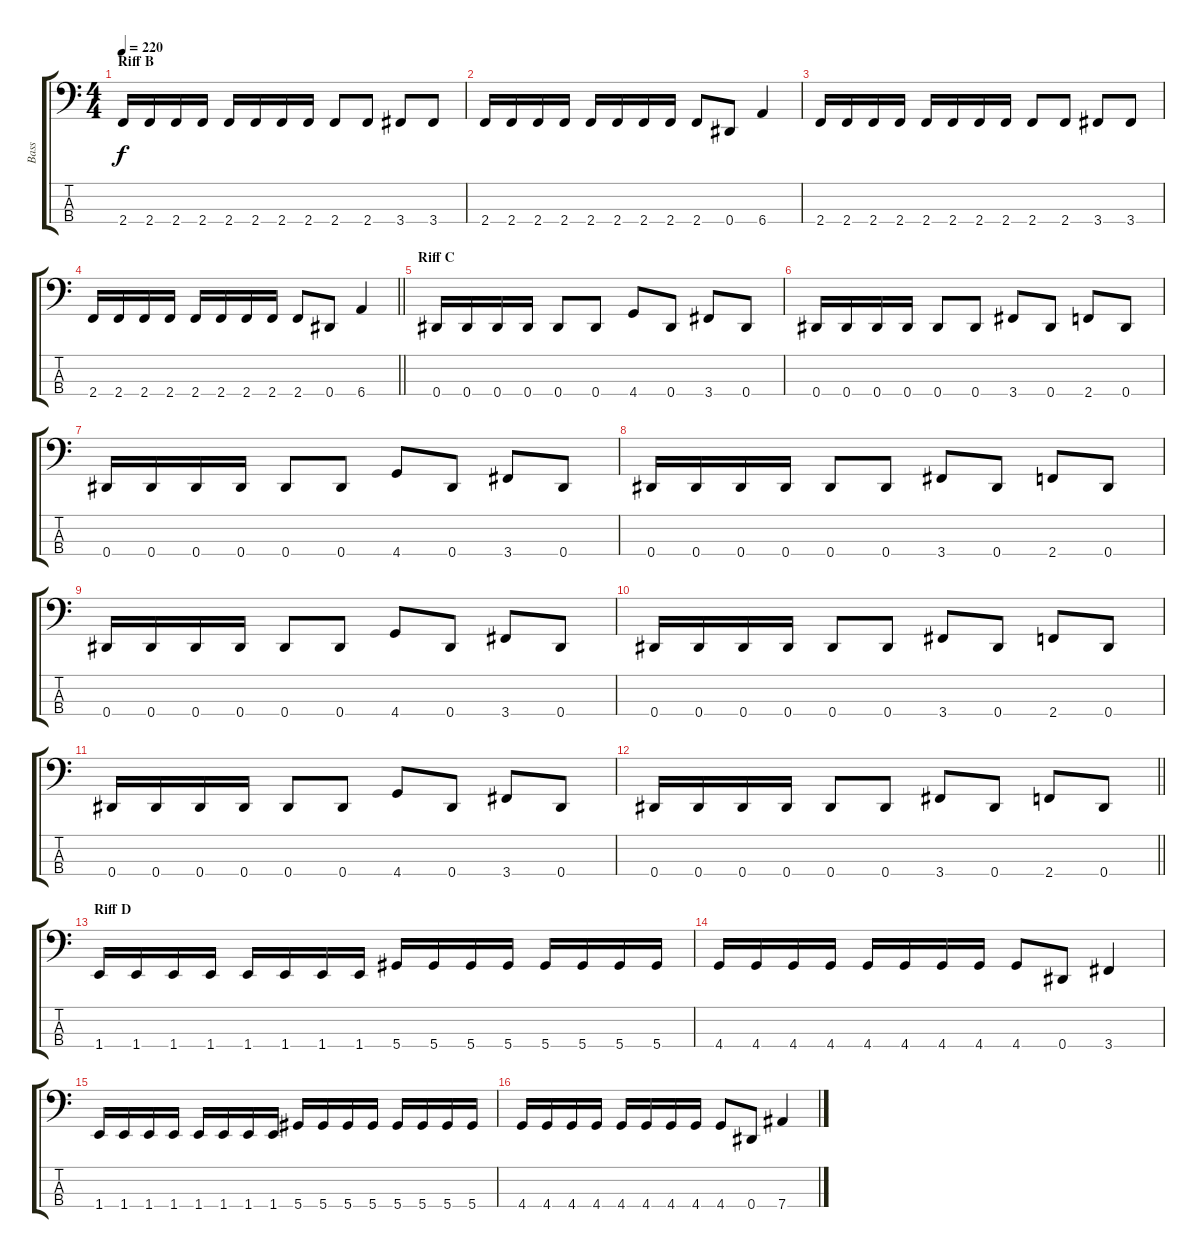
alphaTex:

\track ("Bass" "Bass") {instrument electricbassfinger}
\staff {score tabs}
\tuning (Gb2 Db2 Ab1 Eb1) {hide}
\ts (4 4)
\section ("" "Riff B")
\tempo 220
\clef f4
\ks c
2.4.16{dy f} 2.4.16 2.4.16 2.4.16 2.4.16 2.4.16 2.4.16 2.4.16 2.4.8 2.4.8 3.4.8 3.4.8 |
2.4.16 2.4.16 2.4.16 2.4.16 2.4.16 2.4.16 2.4.16 2.4.16 2.4.8 0.4.8 6.4.4 |
2.4.16 2.4.16 2.4.16 2.4.16 2.4.16 2.4.16 2.4.16 2.4.16 2.4.8 2.4.8 3.4.8 3.4.8 |
\barLineRight lightlight
2.4.16 2.4.16 2.4.16 2.4.16 2.4.16 2.4.16 2.4.16 2.4.16 2.4.8 0.4.8 6.4.4 |
\section ("" "Riff C")
0.4.16 0.4.16 0.4.16 0.4.16 0.4.8 0.4.8 4.4.8 0.4.8 3.4.8 0.4.8 |
0.4.16 0.4.16 0.4.16 0.4.16 0.4.8 0.4.8 3.4.8 0.4.8 2.4.8 0.4.8 |
0.4.16 0.4.16 0.4.16 0.4.16 0.4.8 0.4.8 4.4.8 0.4.8 3.4.8 0.4.8 |
0.4.16 0.4.16 0.4.16 0.4.16 0.4.8 0.4.8 3.4.8 0.4.8 2.4.8 0.4.8 |
0.4.16 0.4.16 0.4.16 0.4.16 0.4.8 0.4.8 4.4.8 0.4.8 3.4.8 0.4.8 |
0.4.16 0.4.16 0.4.16 0.4.16 0.4.8 0.4.8 3.4.8 0.4.8 2.4.8 0.4.8 |
0.4.16 0.4.16 0.4.16 0.4.16 0.4.8 0.4.8 4.4.8 0.4.8 3.4.8 0.4.8 |
\barLineRight lightlight
0.4.16 0.4.16 0.4.16 0.4.16 0.4.8 0.4.8 3.4.8 0.4.8 2.4.8 0.4.8 |
\section ("" "Riff D")
1.4.16 1.4.16 1.4.16 1.4.16 1.4.16 1.4.16 1.4.16 1.4.16 5.4.16 5.4.16 5.4.16 5.4.16 5.4.16 5.4.16 5.4.16 5.4.16 |
4.4.16 4.4.16 4.4.16 4.4.16 4.4.16 4.4.16 4.4.16 4.4.16 4.4.8 0.4.8 3.4.4 |
1.4.16 1.4.16 1.4.16 1.4.16 1.4.16 1.4.16 1.4.16 1.4.16 5.4.16 5.4.16 5.4.16 5.4.16 5.4.16 5.4.16 5.4.16 5.4.16 |
4.4.16 4.4.16 4.4.16 4.4.16 4.4.16 4.4.16 4.4.16 4.4.16 4.4.8 0.4.8 7.4.4
